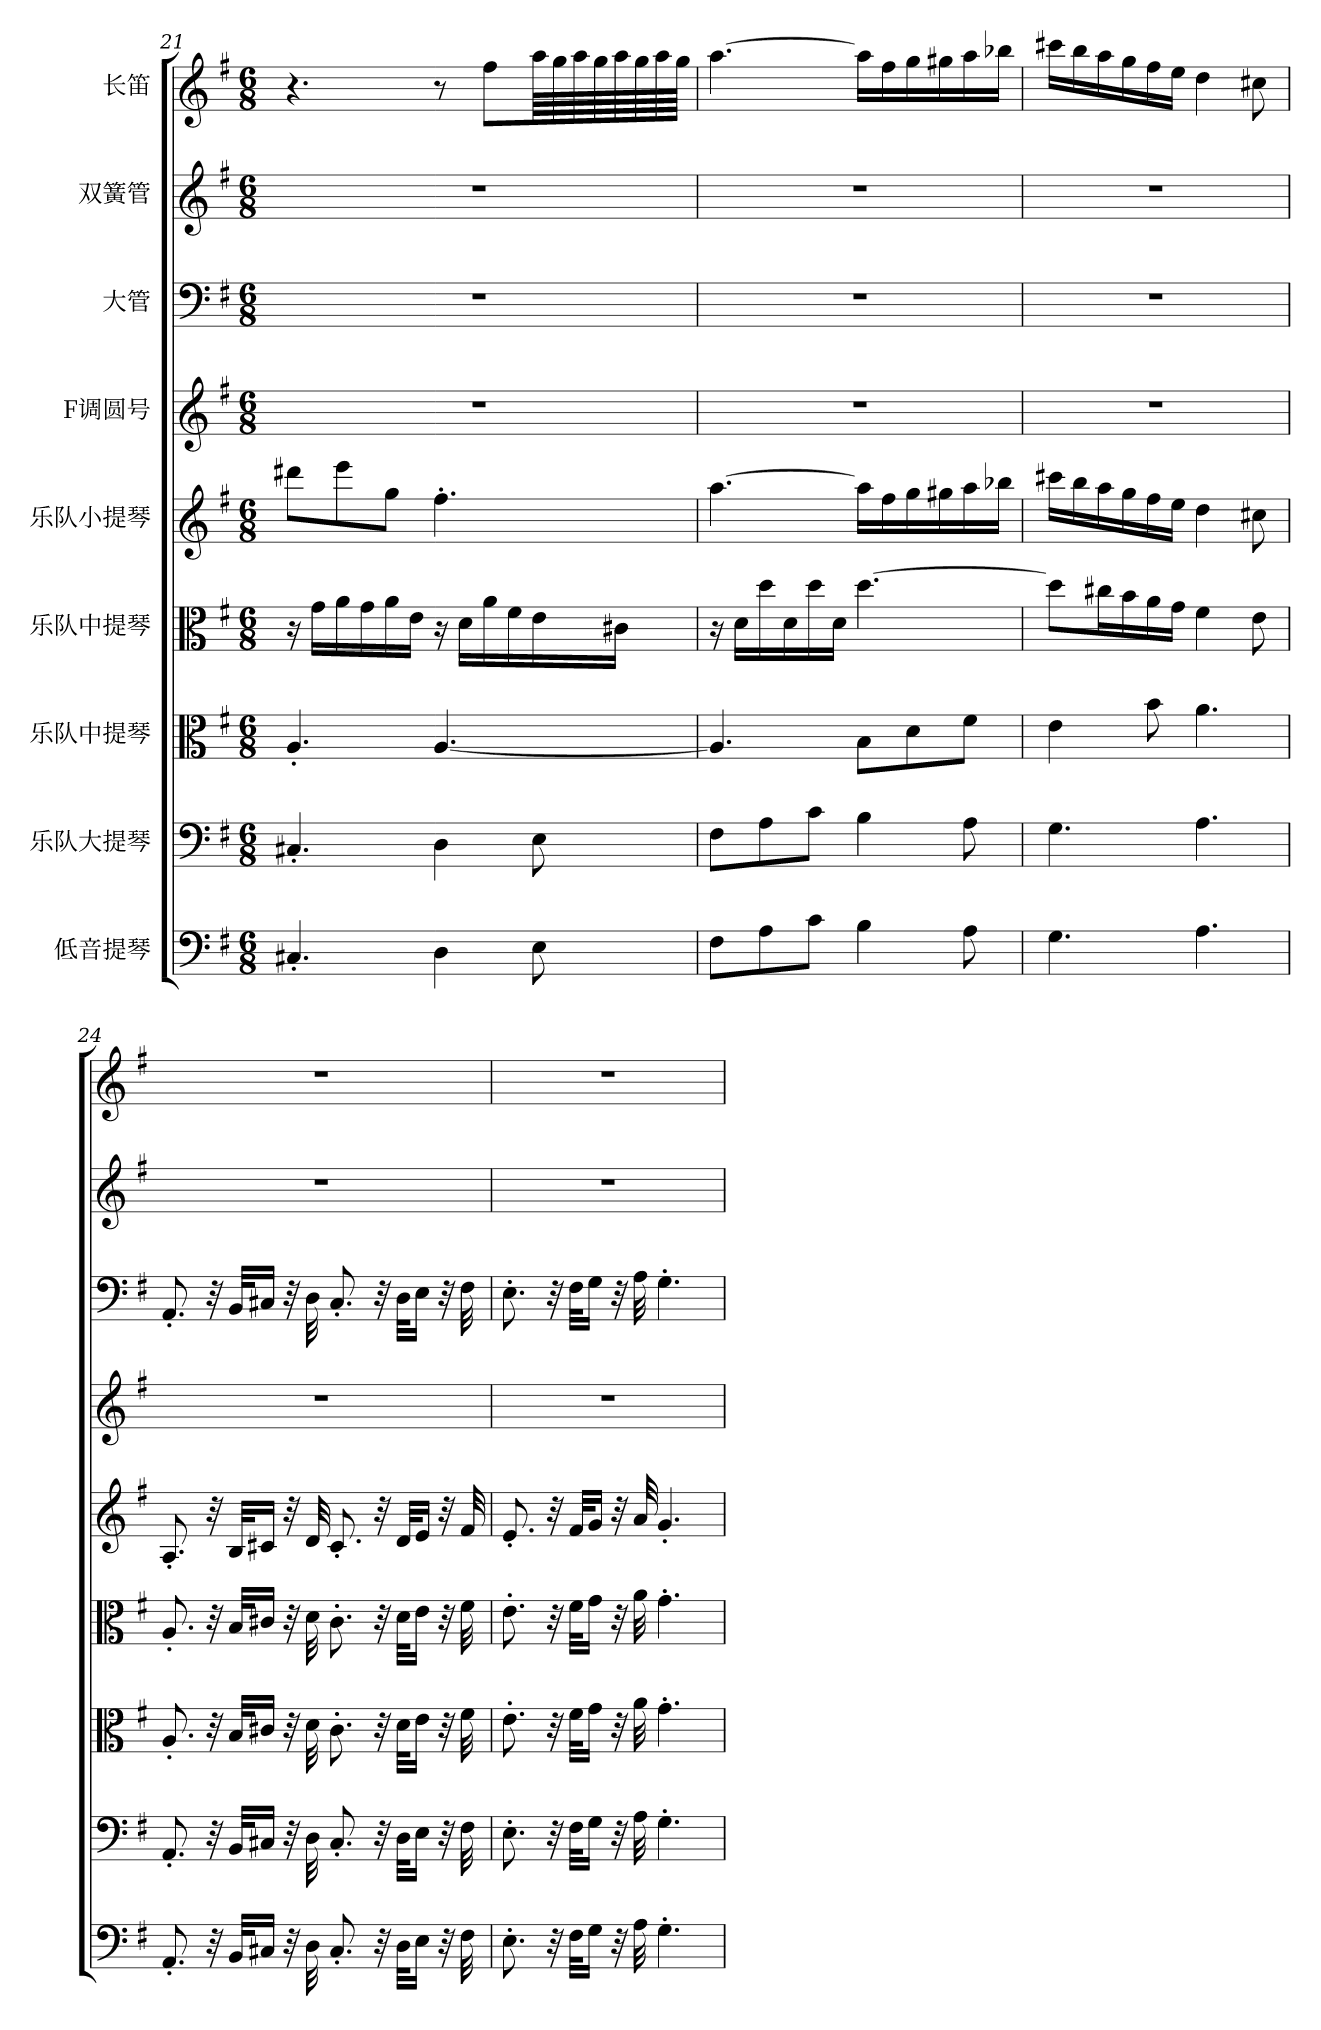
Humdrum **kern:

**kern	**kern	**kern	**kern	**kern	**kern	**kern	**kern	**kern
*part9	*part8	*part7	*part6	*part5	*part4	*part3	*part2	*part1
*staff9	*staff8	*staff7	*staff6	*staff5	*staff4	*staff3	*staff2	*staff1
*I"低音提琴	*I"乐队大提琴	*I"乐队中提琴	*I"乐队中提琴	*I"乐队小提琴	*I"F调圆号	*I"大管	*I"双簧管	*I"长笛
*clefF4	*clefF4	*clefC3	*clefC3	*clefG2	*clefG2	*clefF4	*clefG2	*clefG2
*ITrd7c12	*	*	*	*	*ITrd4c7	*	*	*
*k[f#]	*k[f#]	*k[f#]	*k[f#]	*k[f#]	*k[]	*k[f#]	*k[f#]	*k[f#]
*M6/8	*M6/8	*M6/8	*M6/8	*M6/8	*M6/8	*M6/8	*M6/8	*M6/8
=21	=21	=21	=21	=21	=21	=21	=21	=21
4.CC#X'/	4.C#X'/	4.A'/	16r	8ddd#X\L	2.r	2.r	2.r	4.r
.	.	.	16g\LL	.	.	.	.	.
.	.	.	16a\	8eee\	.	.	.	.
.	.	.	16g\	.	.	.	.	.
.	.	.	16a\	8gg\J	.	.	.	.
.	.	.	16e\JJ	.	.	.	.	.
4DD\	4D\	[4.A/	16r	4.ff#'\	.	.	.	8r
.	.	.	16d\LL	.	.	.	.	.
.	.	.	16a\	.	.	.	.	8ff#\L
.	.	.	16f#\	.	.	.	.	.
8EE\	8E\	.	16e\	.	.	.	.	64aa\LLL
.	.	.	.	.	.	.	.	64gg\
.	.	.	.	.	.	.	.	64aa\
.	.	.	.	.	.	.	.	64gg\
.	.	.	16c#X\JJ	.	.	.	.	64aa\
.	.	.	.	.	.	.	.	64gg\
.	.	.	.	.	.	.	.	64aa\
.	.	.	.	.	.	.	.	64gg\JJJJ
!!LO:PB:g=z
=22	=22	=22	=22	=22	=22	=22	=22	=22
8FF#\L	8F#\L	4.A/]	16r	[4.aa\	2.r	2.r	2.r	[4.aa\
.	.	.	16d\LL	.	.	.	.	.
8AA\	8A\	.	16dd\	.	.	.	.	.
.	.	.	16d\	.	.	.	.	.
8C\J	8c\J	.	16dd\	.	.	.	.	.
.	.	.	16d\JJ	.	.	.	.	.
4BB\	4B\	8B\L	[4.dd\	16aa\LL]	.	.	.	16aa\LL]
.	.	.	.	16ff#\	.	.	.	16ff#\
.	.	8d\	.	16gg\	.	.	.	16gg\
.	.	.	.	16gg#X\	.	.	.	16gg#X\
8AA\	8A\	8f#\J	.	16aa\	.	.	.	16aa\
.	.	.	.	16bb-X\JJ	.	.	.	16bb-X\JJ
=23	=23	=23	=23	=23	=23	=23	=23	=23
4.GG\	4.G\	4e\	8dd\L]	16ccc#X\LL	2.r	2.r	2.r	16ccc#X\LL
.	.	.	.	16bb\	.	.	.	16bb\
.	.	.	16cc#X\L	16aa\	.	.	.	16aa\
.	.	.	16b\	16gg\	.	.	.	16gg\
.	.	8b\	16a\	16ff#\	.	.	.	16ff#\
.	.	.	16g\JJ	16ee\JJ	.	.	.	16ee\JJ
4.AA\	4.A\	4.a\	4f#\	4dd\	.	.	.	4dd\
.	.	.	8e\	8cc#X\	.	.	.	8cc#X\
=24	=24	=24	=24	=24	=24	=24	=24	=24
8.AAA'/	8.AA'/	8.A'/	8.A'/	8.A'/	2.r	8.AA'/	2.r	2.r
32r	32r	32r	32r	32r	.	32r	.	.
32BBB/KLL	32BB/KLL	32B/KLL	32B/KLL	32B/KLL	.	32BB/KLL	.	.
16CC#X/JJ	16C#X/JJ	16c#X/JJ	16c#X/JJ	16c#X/JJ	.	16C#X/JJ	.	.
32r	32r	32r	32r	32r	.	32r	.	.
32DD\	32D\	32d\	32d\	32d/	.	32D\	.	.
8.CC#'/	8.C#'/	8.c#'\	8.c#'\	8.c#'/	.	8.C#'/	.	.
32r	32r	32r	32r	32r	.	32r	.	.
32DD\KLL	32D\KLL	32d\KLL	32d\KLL	32d/KLL	.	32D\KLL	.	.
16EE\JJ	16E\JJ	16e\JJ	16e\JJ	16e/JJ	.	16E\JJ	.	.
32r	32r	32r	32r	32r	.	32r	.	.
32FF#\	32F#\	32f#\	32f#\	32f#/	.	32F#\	.	.
!!LO:PB:g=z
=25	=25	=25	=25	=25	=25	=25	=25	=25
8.EE'\	8.E'\	8.e'\	8.e'\	8.e'/	2.r	8.E'\	2.r	2.r
32r	32r	32r	32r	32r	.	32r	.	.
32FF#\KLL	32F#\KLL	32f#\KLL	32f#\KLL	32f#/KLL	.	32F#\KLL	.	.
16GG\JJ	16G\JJ	16g\JJ	16g\JJ	16g/JJ	.	16G\JJ	.	.
32r	32r	32r	32r	32r	.	32r	.	.
32AA\	32A\	32a\	32a\	32a/	.	32A\	.	.
4.GG'\	4.G'\	4.g'\	4.g'\	4.g'/	.	4.G'\	.	.
=	=	=	=	=	=	=	=	=
*-	*-	*-	*-	*-	*-	*-	*-	*-
